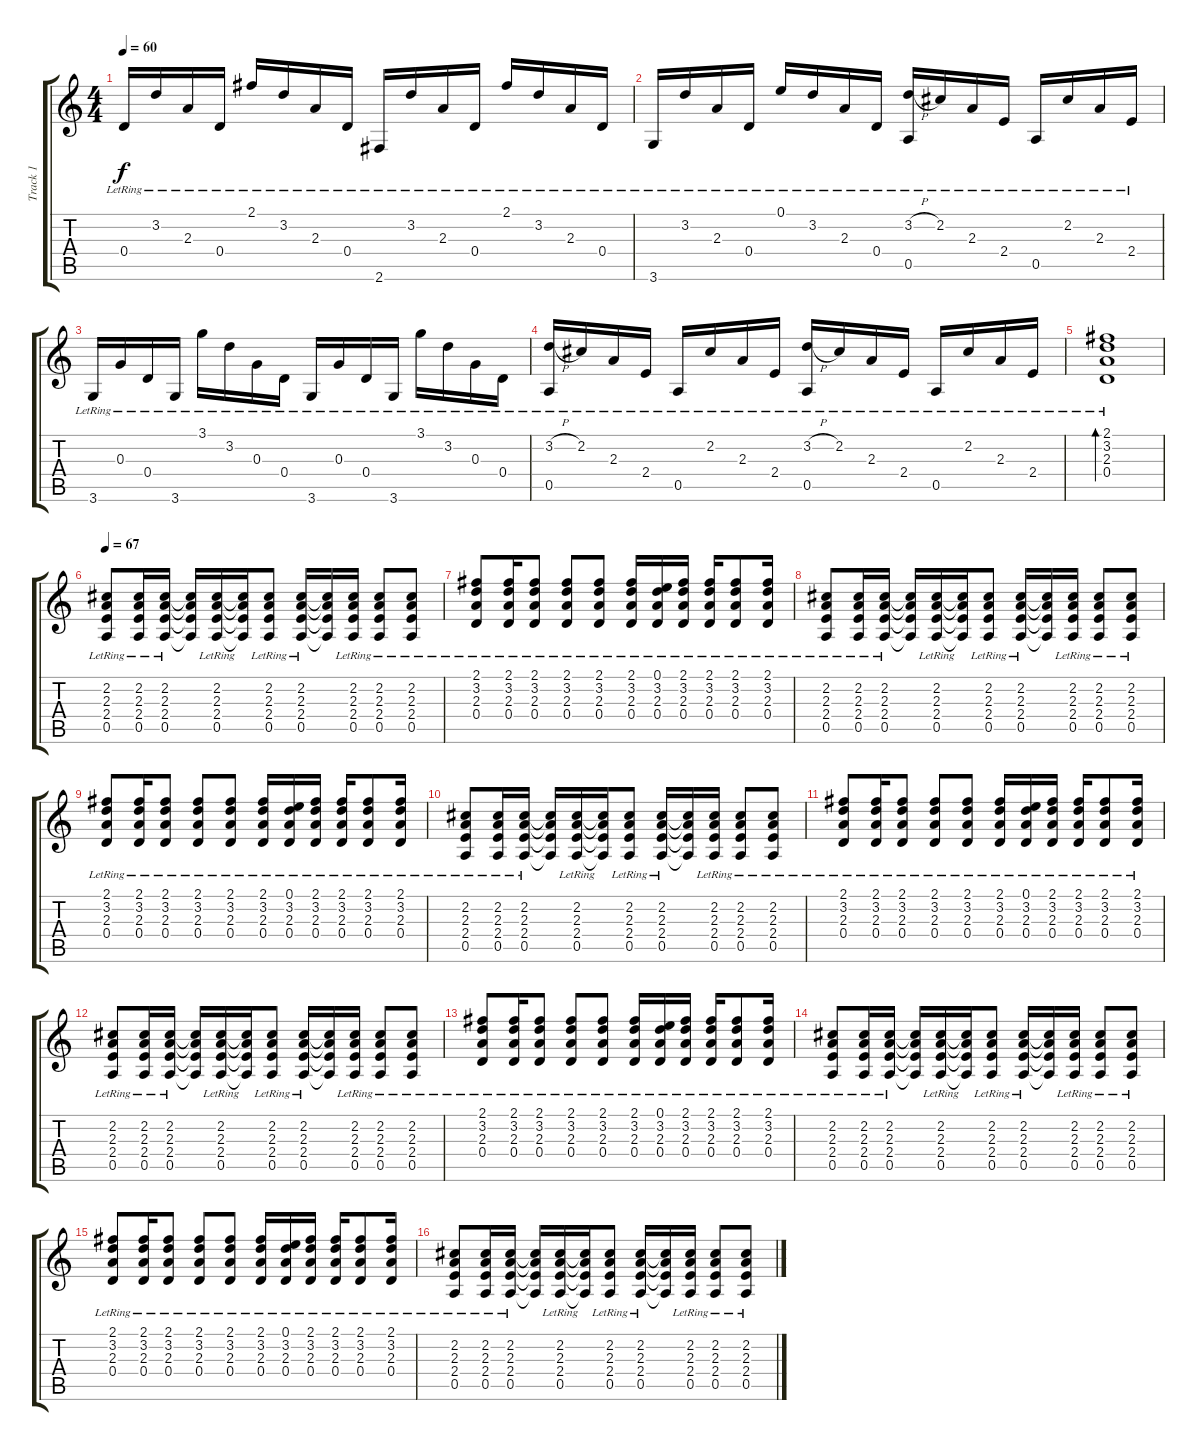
\track ("Track 1" "Track 1") {instrument acousticguitarnylon}
\staff {score tabs}
\tuning (E4 B3 G3 D3 A2 E2) {hide}
\ts (4 4)
\tempo 60
\clef g2
\ks c
0.4{lr}.16{dy f} 3.2{lr}.16 2.3{lr}.16 0.4{lr}.16 2.1{lr}.16 3.2{lr}.16 2.3{lr}.16 0.4{lr}.16 2.6{lr}.16 3.2{lr}.16 2.3{lr}.16 0.4{lr}.16 2.1{lr}.16 3.2{lr}.16 2.3{lr}.16 0.4{lr}.16 |
3.6{lr}.16 3.2{lr}.16 2.3{lr}.16 0.4{lr}.16 0.1{lr}.16 3.2{lr}.16 2.3{lr}.16 0.4{lr}.16 (3.2{h} 0.5{lr}).16 2.2{lr}.16 2.3{lr}.16 2.4{lr}.16 0.5{lr}.16 2.2{lr}.16 2.3{lr}.16 2.4{lr}.16 |
3.6{lr}.16 0.3{lr}.16 0.4{lr}.16 3.6{lr}.16 3.1{lr}.16 3.2{lr}.16 0.3{lr}.16 0.4{lr}.16 3.6{lr}.16 0.3{lr}.16 0.4{lr}.16 3.6{lr}.16 3.1{lr}.16 3.2{lr}.16 0.3{lr}.16 0.4{lr}.16 |
(3.2{h} 0.5{lr}).16 2.2{lr}.16 2.3{lr}.16 2.4{lr}.16 0.5{lr}.16 2.2{lr}.16 2.3{lr}.16 2.4{lr}.16 (3.2{h} 0.5{lr}).16 2.2{lr}.16 2.3{lr}.16 2.4{lr}.16 0.5{lr}.16 2.2{lr}.16 2.3{lr}.16 2.4{lr}.16 |
(2.1{lr} 3.2{lr} 2.3{lr} 0.4{lr}).1{bd 120} |
\tempo 67
(2.2{lr} 2.3{lr} 2.4{lr} 0.5{lr}).8{instrument acousticguitarnylon} (2.2{lr} 2.3{lr} 2.4{lr} 0.5{lr}).16 (2.2{lr} 2.3{lr} 2.4{lr} 0.5{lr}).16 (2.2{t} 2.3{t} 2.4{t} 0.5{t}).16 (2.2{lr} 2.3{lr} 2.4{lr} 0.5{lr}).16 (2.2{t} 2.3{t} 2.4{t} 0.5{t}).16 (2.2{lr} 2.3{lr} 2.4{lr} 0.5{lr}).8 (2.2{lr} 2.3{lr} 2.4{lr} 0.5{lr}).16 (2.2{t} 2.3{t} 2.4{t} 0.5{t}).16 (2.2{lr} 2.3{lr} 2.4{lr} 0.5{lr}).16 (2.2{lr} 2.3{lr} 2.4{lr} 0.5{lr}).8 (2.2{lr} 2.3{lr} 2.4{lr} 0.5{lr}).8 |
(2.1{lr} 3.2{lr} 2.3{lr} 0.4{lr}).8 (2.1{lr} 3.2{lr} 2.3{lr} 0.4{lr}).16 (2.1{lr} 3.2{lr} 2.3{lr} 0.4{lr}).8 (2.1{lr} 3.2{lr} 2.3{lr} 0.4{lr}).8 (2.1{lr} 3.2{lr} 2.3{lr} 0.4{lr}).8 (2.1{lr} 3.2{lr} 2.3{lr} 0.4{lr}).16 (0.1{lr} 3.2{lr} 2.3{lr} 0.4{lr}).16 (2.1{lr} 3.2{lr} 2.3{lr} 0.4{lr}).16 (2.1{lr} 3.2{lr} 2.3{lr} 0.4{lr}).16 (2.1{lr} 3.2{lr} 2.3{lr} 0.4{lr}).8 (2.1{lr} 3.2{lr} 2.3{lr} 0.4{lr}).16 |
(2.2{lr} 2.3{lr} 2.4{lr} 0.5{lr}).8 (2.2{lr} 2.3{lr} 2.4{lr} 0.5{lr}).16 (2.2{lr} 2.3{lr} 2.4{lr} 0.5{lr}).16 (2.2{t} 2.3{t} 2.4{t} 0.5{t}).16 (2.2{lr} 2.3{lr} 2.4{lr} 0.5{lr}).16 (2.2{t} 2.3{t} 2.4{t} 0.5{t}).16 (2.2{lr} 2.3{lr} 2.4{lr} 0.5{lr}).8 (2.2{lr} 2.3{lr} 2.4{lr} 0.5{lr}).16 (2.2{t} 2.3{t} 2.4{t} 0.5{t}).16 (2.2{lr} 2.3{lr} 2.4{lr} 0.5{lr}).16 (2.2{lr} 2.3{lr} 2.4{lr} 0.5{lr}).8 (2.2{lr} 2.3{lr} 2.4{lr} 0.5{lr}).8 |
(2.1{lr} 3.2{lr} 2.3{lr} 0.4{lr}).8 (2.1{lr} 3.2{lr} 2.3{lr} 0.4{lr}).16 (2.1{lr} 3.2{lr} 2.3{lr} 0.4{lr}).8 (2.1{lr} 3.2{lr} 2.3{lr} 0.4{lr}).8 (2.1{lr} 3.2{lr} 2.3{lr} 0.4{lr}).8 (2.1{lr} 3.2{lr} 2.3{lr} 0.4{lr}).16 (0.1{lr} 3.2{lr} 2.3{lr} 0.4{lr}).16 (2.1{lr} 3.2{lr} 2.3{lr} 0.4{lr}).16 (2.1{lr} 3.2{lr} 2.3{lr} 0.4{lr}).16 (2.1{lr} 3.2{lr} 2.3{lr} 0.4{lr}).8 (2.1{lr} 3.2{lr} 2.3{lr} 0.4{lr}).16 |
(2.2{lr} 2.3{lr} 2.4{lr} 0.5{lr}).8 (2.2{lr} 2.3{lr} 2.4{lr} 0.5{lr}).16 (2.2{lr} 2.3{lr} 2.4{lr} 0.5{lr}).16 (2.2{t} 2.3{t} 2.4{t} 0.5{t}).16 (2.2{lr} 2.3{lr} 2.4{lr} 0.5{lr}).16 (2.2{t} 2.3{t} 2.4{t} 0.5{t}).16 (2.2{lr} 2.3{lr} 2.4{lr} 0.5{lr}).8 (2.2{lr} 2.3{lr} 2.4{lr} 0.5{lr}).16 (2.2{t} 2.3{t} 2.4{t} 0.5{t}).16 (2.2{lr} 2.3{lr} 2.4{lr} 0.5{lr}).16 (2.2{lr} 2.3{lr} 2.4{lr} 0.5{lr}).8 (2.2{lr} 2.3{lr} 2.4{lr} 0.5{lr}).8 |
(2.1{lr} 3.2{lr} 2.3{lr} 0.4{lr}).8 (2.1{lr} 3.2{lr} 2.3{lr} 0.4{lr}).16 (2.1{lr} 3.2{lr} 2.3{lr} 0.4{lr}).8 (2.1{lr} 3.2{lr} 2.3{lr} 0.4{lr}).8 (2.1{lr} 3.2{lr} 2.3{lr} 0.4{lr}).8 (2.1{lr} 3.2{lr} 2.3{lr} 0.4{lr}).16 (0.1{lr} 3.2{lr} 2.3{lr} 0.4{lr}).16 (2.1{lr} 3.2{lr} 2.3{lr} 0.4{lr}).16 (2.1{lr} 3.2{lr} 2.3{lr} 0.4{lr}).16 (2.1{lr} 3.2{lr} 2.3{lr} 0.4{lr}).8 (2.1{lr} 3.2{lr} 2.3{lr} 0.4{lr}).16 |
(2.2{lr} 2.3{lr} 2.4{lr} 0.5{lr}).8 (2.2{lr} 2.3{lr} 2.4{lr} 0.5{lr}).16 (2.2{lr} 2.3{lr} 2.4{lr} 0.5{lr}).16 (2.2{t} 2.3{t} 2.4{t} 0.5{t}).16 (2.2{lr} 2.3{lr} 2.4{lr} 0.5{lr}).16 (2.2{t} 2.3{t} 2.4{t} 0.5{t}).16 (2.2{lr} 2.3{lr} 2.4{lr} 0.5{lr}).8 (2.2{lr} 2.3{lr} 2.4{lr} 0.5{lr}).16 (2.2{t} 2.3{t} 2.4{t} 0.5{t}).16 (2.2{lr} 2.3{lr} 2.4{lr} 0.5{lr}).16 (2.2{lr} 2.3{lr} 2.4{lr} 0.5{lr}).8 (2.2{lr} 2.3{lr} 2.4{lr} 0.5{lr}).8 |
(2.1{lr} 3.2{lr} 2.3{lr} 0.4{lr}).8 (2.1{lr} 3.2{lr} 2.3{lr} 0.4{lr}).16 (2.1{lr} 3.2{lr} 2.3{lr} 0.4{lr}).8 (2.1{lr} 3.2{lr} 2.3{lr} 0.4{lr}).8 (2.1{lr} 3.2{lr} 2.3{lr} 0.4{lr}).8 (2.1{lr} 3.2{lr} 2.3{lr} 0.4{lr}).16 (0.1{lr} 3.2{lr} 2.3{lr} 0.4{lr}).16 (2.1{lr} 3.2{lr} 2.3{lr} 0.4{lr}).16 (2.1{lr} 3.2{lr} 2.3{lr} 0.4{lr}).16 (2.1{lr} 3.2{lr} 2.3{lr} 0.4{lr}).8 (2.1{lr} 3.2{lr} 2.3{lr} 0.4{lr}).16 |
(2.2{lr} 2.3{lr} 2.4{lr} 0.5{lr}).8 (2.2{lr} 2.3{lr} 2.4{lr} 0.5{lr}).16 (2.2{lr} 2.3{lr} 2.4{lr} 0.5{lr}).16 (2.2{t} 2.3{t} 2.4{t} 0.5{t}).16 (2.2{lr} 2.3{lr} 2.4{lr} 0.5{lr}).16 (2.2{t} 2.3{t} 2.4{t} 0.5{t}).16 (2.2{lr} 2.3{lr} 2.4{lr} 0.5{lr}).8 (2.2{lr} 2.3{lr} 2.4{lr} 0.5{lr}).16 (2.2{t} 2.3{t} 2.4{t} 0.5{t}).16 (2.2{lr} 2.3{lr} 2.4{lr} 0.5{lr}).16 (2.2{lr} 2.3{lr} 2.4{lr} 0.5{lr}).8 (2.2{lr} 2.3{lr} 2.4{lr} 0.5{lr}).8 |
(2.1{lr} 3.2{lr} 2.3{lr} 0.4{lr}).8 (2.1{lr} 3.2{lr} 2.3{lr} 0.4{lr}).16 (2.1{lr} 3.2{lr} 2.3{lr} 0.4{lr}).8 (2.1{lr} 3.2{lr} 2.3{lr} 0.4{lr}).8 (2.1{lr} 3.2{lr} 2.3{lr} 0.4{lr}).8 (2.1{lr} 3.2{lr} 2.3{lr} 0.4{lr}).16 (0.1{lr} 3.2{lr} 2.3{lr} 0.4{lr}).16 (2.1{lr} 3.2{lr} 2.3{lr} 0.4{lr}).16 (2.1{lr} 3.2{lr} 2.3{lr} 0.4{lr}).16 (2.1{lr} 3.2{lr} 2.3{lr} 0.4{lr}).8 (2.1{lr} 3.2{lr} 2.3{lr} 0.4{lr}).16 |
(2.2{lr} 2.3{lr} 2.4{lr} 0.5{lr}).8 (2.2{lr} 2.3{lr} 2.4{lr} 0.5{lr}).16 (2.2{lr} 2.3{lr} 2.4{lr} 0.5{lr}).16 (2.2{t} 2.3{t} 2.4{t} 0.5{t}).16 (2.2{lr} 2.3{lr} 2.4{lr} 0.5{lr}).16 (2.2{t} 2.3{t} 2.4{t} 0.5{t}).16 (2.2{lr} 2.3{lr} 2.4{lr} 0.5{lr}).8 (2.2{lr} 2.3{lr} 2.4{lr} 0.5{lr}).16 (2.2{t} 2.3{t} 2.4{t} 0.5{t}).16 (2.2{lr} 2.3{lr} 2.4{lr} 0.5{lr}).16 (2.2{lr} 2.3{lr} 2.4{lr} 0.5{lr}).8 (2.2{lr} 2.3{lr} 2.4{lr} 0.5{lr}).8
